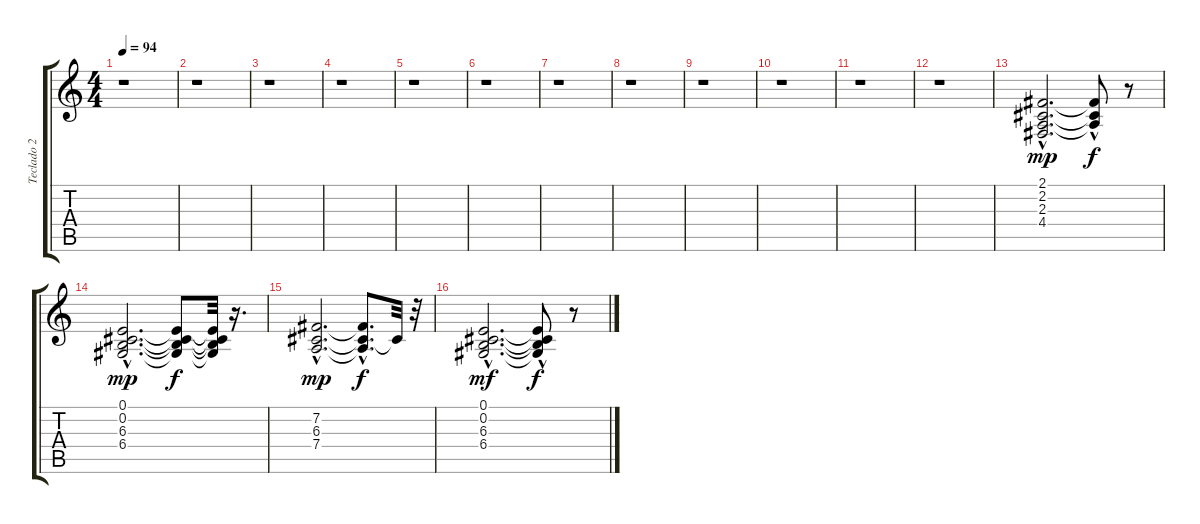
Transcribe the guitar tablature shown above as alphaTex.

\track ("Teclado 2" "Teclado 2") {instrument choiraahs}
\staff {score tabs}
\tuning (E4 B3 G3 D3 A2 E2) {hide}
\ts (4 4)
\tempo 94
\clef g2
\ks c
r.1{dy mf} |
r.1 |
r.1 |
r.1 |
r.1 |
r.1 |
r.1 |
r.1 |
r.1 |
r.1 |
r.1 |
r.1 |
(2.1{hac} 2.2{hac} 2.3{hac} 4.4).2{d dy mp} (2.1{hac t} 2.2{t} 2.3{hac t}).8{dy f} r.8 |
(0.1{hac} 0.2{hac} 6.3{hac} 6.4{hac}).2{d dy mp} (0.1{t} 0.2{t} 6.3{t} 6.4{t}).8{dy f} (0.1{t} 0.2{t} 6.3{t} 6.4{t}).32 r.16{d} |
(7.2{hac} 6.3{hac} 7.4{hac}).2{d dy mp} (7.2{t} 6.3{hac t} 7.4{t}).8{d dy f} 6.3{t}.32 r.32 |
(0.1{hac} 0.2{hac} 6.3{hac} 6.4{hac}).2{d dy mf} (0.1{hac t} 0.2{hac t} 6.3{t} 6.4{t}).8{dy f} r.8
